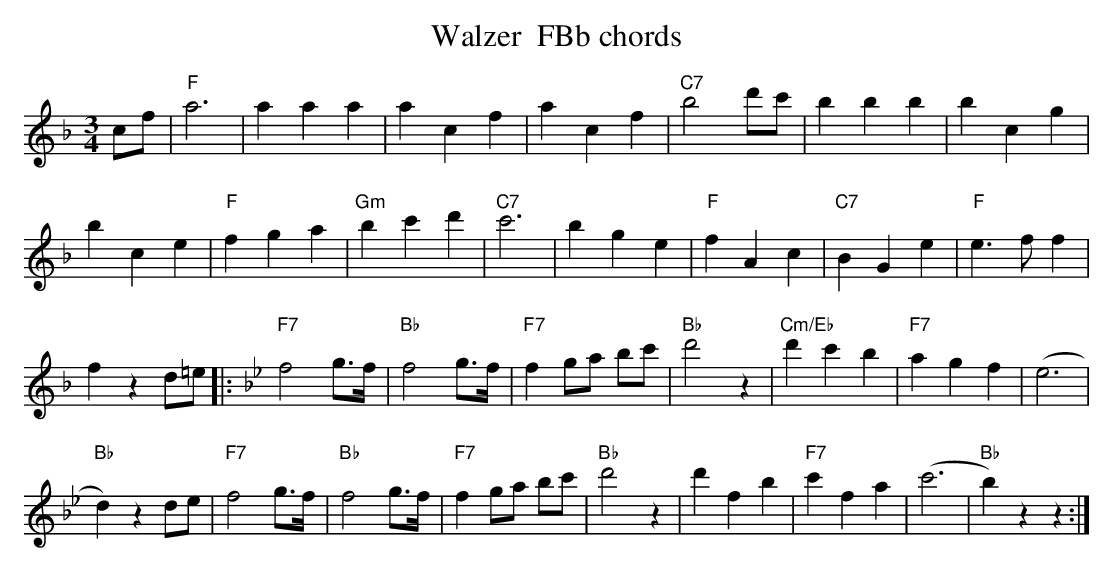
X:1
T: Walzer  FBb chords
M:3/4
L:1/4
K:F %%MIDI gchordon
c/f/ | "F"a3 | aaa | acf | acf | "C7"b2 d'/c'/ | bbb | \
bcg |
 bce | "F"fga | "Gm"bc'd' | "C7"c'3 | bge | "F"fAc | "C7"BGe | \
"F"e>ff |
 fzd/=e/ |: [K:Bb] "F7"f2 g/>f/ | "Bb"f2 g/>f/ | "F7"f g/a/ b/c'/ | \
"Bb"d'2z | "Cm/Eb"d'c'b | "F7"agf | (e3 |
 "Bb"d)z d/e/ | "F7"f2 g/>f/ | "Bb"f2 g/>f/ | \
"F7"f g/a/ b/c'/ | "Bb"d'2z | d'fb | "F7"c'fa | (c'3 | "Bb"b)zz :|
